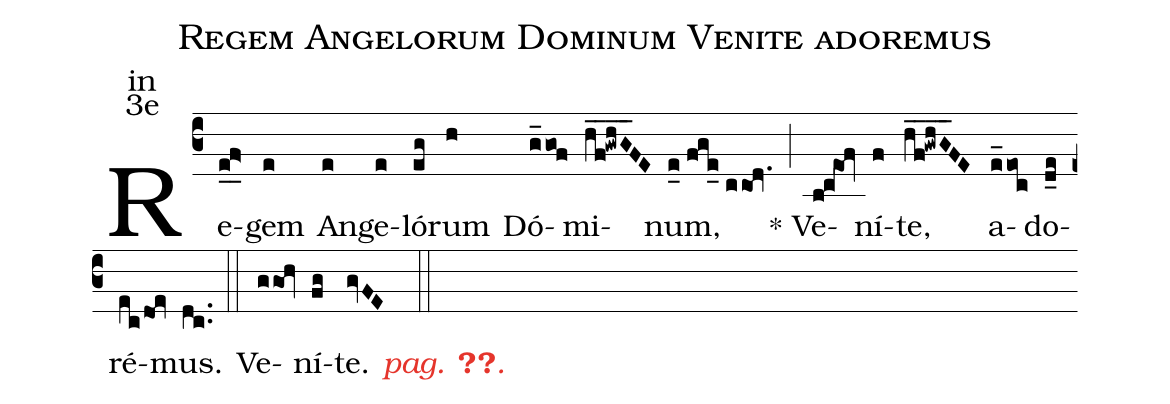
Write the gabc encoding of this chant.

name:Regem Angelorum Dominum Venite adoremus;
office-part:in;
mode:3e;
%%
(c3) Re(e_0!f>_0)gem(e) An(e)ge(e)ló(eg)rum(h) Dó(g_gof)mi(hf__!gwhG__FE)num,(e_0//fge_//ccod.)
(;) <sp>*</sp> Ve(b!c@eof)ní(f)te,(hf__!gwhG__FE) a(e_eoc)do(d_e)ré(ec/doe)mus.(dc..) (::)
<nlba>Ve(g/goh)ní(fg)t{e}. <c><i>pag. <v>\pageref{M-ORIP3e}</v>.</i></c></nlba>(gvFE ::)
